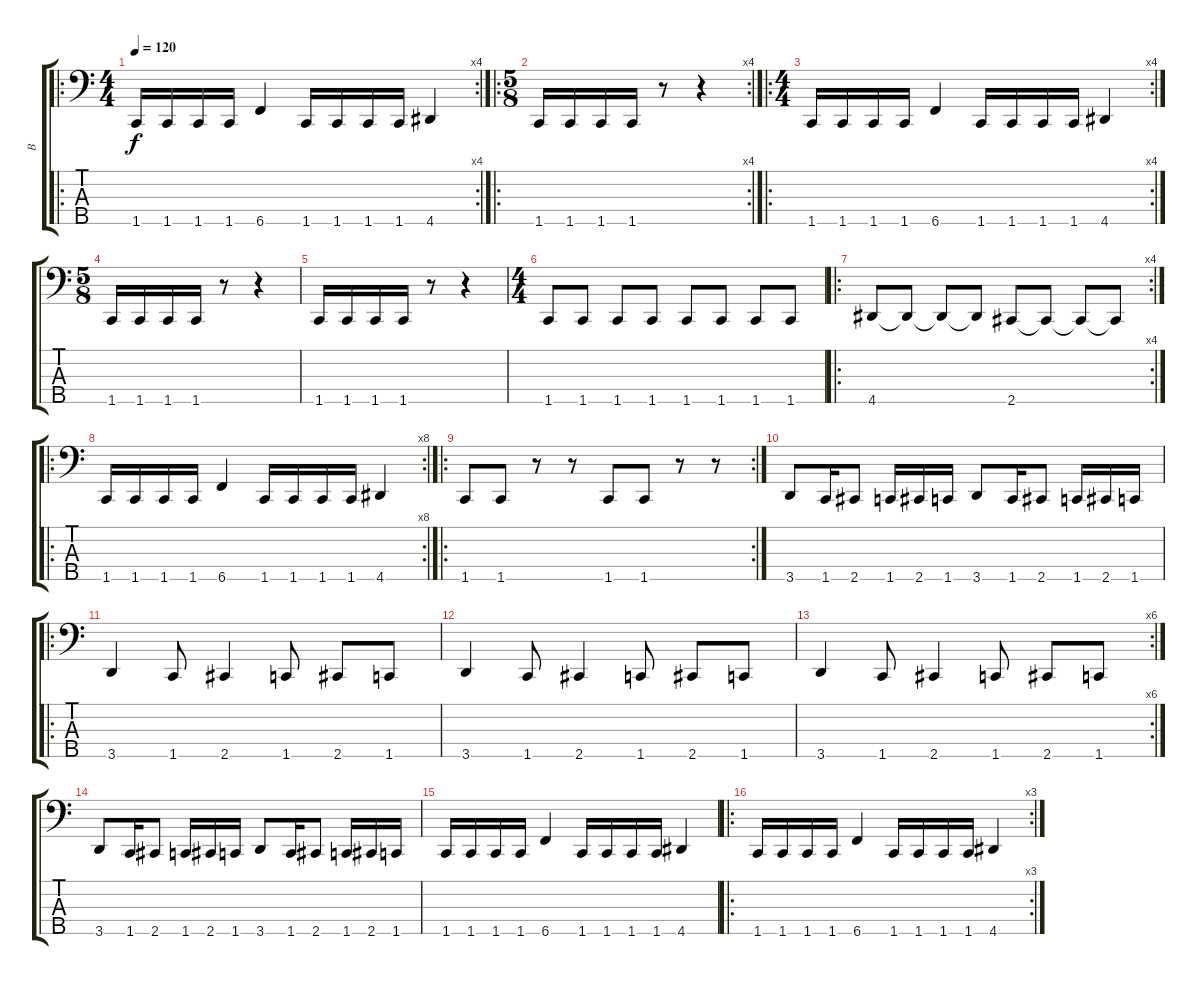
\track ("B" "B") {instrument electricbassfinger}
\staff {score tabs}
\tuning (G2 D2 A1 E1 B0) {hide}
\ro
\rc 4
\ts (4 4)
\tempo 120
\clef f4
\ks c
1.5.16{dy f} 1.5.16 1.5.16 1.5.16 6.5.4 1.5.16 1.5.16 1.5.16 1.5.16 4.5.4 |
\ro
\rc 4
\ts (5 8)
1.5.16 1.5.16 1.5.16 1.5.16 r.8 r.4 |
\ro
\rc 4
\ts (4 4)
1.5.16 1.5.16 1.5.16 1.5.16 6.5.4 1.5.16 1.5.16 1.5.16 1.5.16 4.5.4 |
\ts (5 8)
1.5.16 1.5.16 1.5.16 1.5.16 r.8 r.4 |
1.5.16 1.5.16 1.5.16 1.5.16 r.8 r.4 |
\ts (4 4)
1.5.8 1.5.8 1.5.8 1.5.8 1.5.8 1.5.8 1.5.8 1.5.8 |
\ro
\rc 4
4.5.8 4.5{t}.8 4.5{t}.8 4.5{t}.8 2.5.8 2.5{t}.8 2.5{t}.8 2.5{t}.8 |
\ro
\rc 8
1.5.16 1.5.16 1.5.16 1.5.16 6.5.4 1.5.16 1.5.16 1.5.16 1.5.16 4.5.4 |
\ro
\rc 2
1.5.8 1.5.8 r.8 r.8 1.5.8 1.5.8 r.8 r.8 |
3.5.8 1.5.16 2.5.8 1.5.16 2.5.16 1.5.16 3.5.8 1.5.16 2.5.8 1.5.16 2.5.16 1.5.16 |
\ro
3.5.4 1.5.8 2.5.4 1.5.8 2.5.8 1.5.8 |
3.5.4 1.5.8 2.5.4 1.5.8 2.5.8 1.5.8 |
\rc 6
3.5.4 1.5.8 2.5.4 1.5.8 2.5.8 1.5.8 |
3.5.8 1.5.16 2.5.8 1.5.16 2.5.16 1.5.16 3.5.8 1.5.16 2.5.8 1.5.16 2.5.16 1.5.16 |
1.5.16 1.5.16 1.5.16 1.5.16 6.5.4 1.5.16 1.5.16 1.5.16 1.5.16 4.5.4 |
\ro
\rc 3
1.5.16 1.5.16 1.5.16 1.5.16 6.5.4 1.5.16 1.5.16 1.5.16 1.5.16 4.5.4
